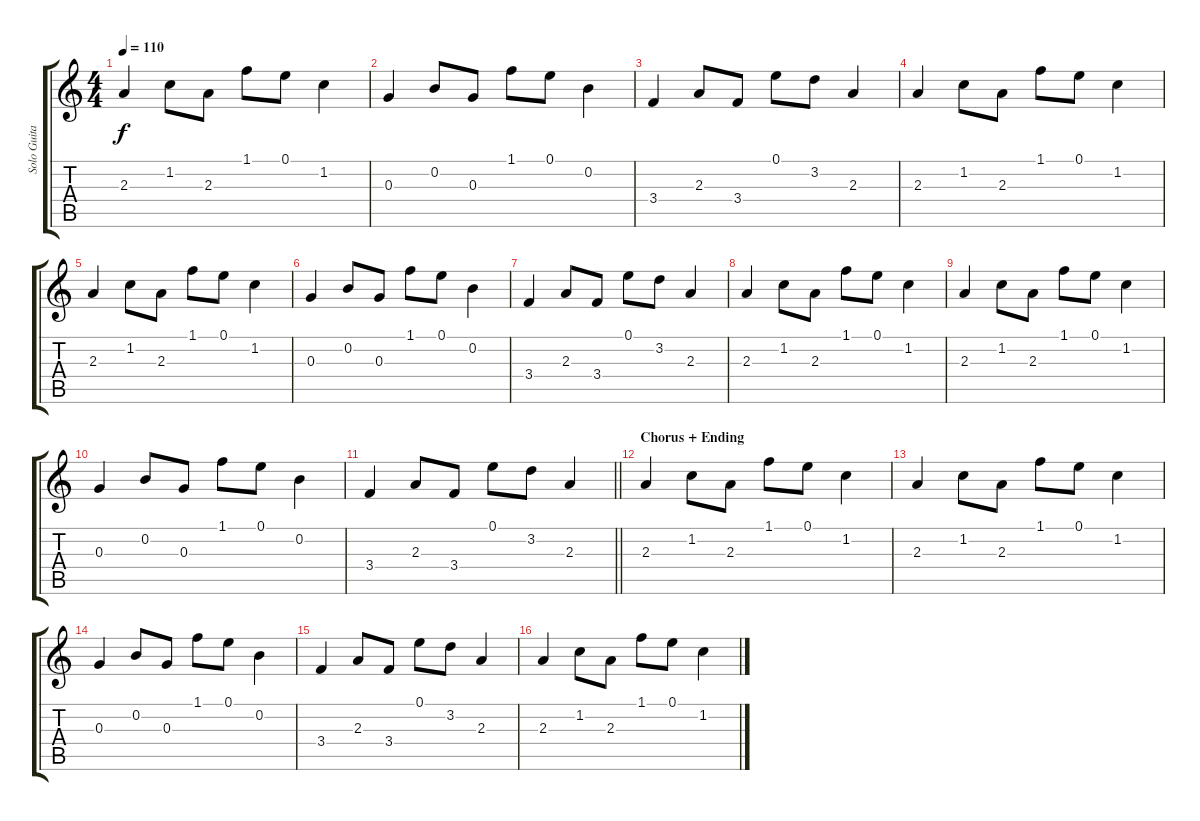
\track ("Solo Guitar" "Solo Guita") {instrument electricguitarclean}
\staff {score tabs}
\tuning (E4 B3 G3 D3 A2 E2) {hide}
\ts (4 4)
\tempo 110
\clef g2
\ks c
2.3.4{dy f} 1.2.8 2.3.8 1.1.8 0.1.8 1.2.4 |
0.3.4 0.2.8 0.3.8 1.1.8 0.1.8 0.2.4 |
3.4.4 2.3.8 3.4.8 0.1.8 3.2.8 2.3.4 |
2.3.4 1.2.8 2.3.8 1.1.8 0.1.8 1.2.4 |
2.3.4 1.2.8 2.3.8 1.1.8 0.1.8 1.2.4 |
0.3.4 0.2.8 0.3.8 1.1.8 0.1.8 0.2.4 |
3.4.4 2.3.8 3.4.8 0.1.8 3.2.8 2.3.4 |
2.3.4 1.2.8 2.3.8 1.1.8 0.1.8 1.2.4 |
2.3.4 1.2.8 2.3.8 1.1.8 0.1.8 1.2.4 |
0.3.4 0.2.8 0.3.8 1.1.8 0.1.8 0.2.4 |
\barLineRight lightlight
3.4.4 2.3.8 3.4.8 0.1.8 3.2.8 2.3.4 |
\section ("" "Chorus + Ending")
2.3.4 1.2.8 2.3.8 1.1.8 0.1.8 1.2.4 |
2.3.4 1.2.8 2.3.8 1.1.8 0.1.8 1.2.4 |
0.3.4 0.2.8 0.3.8 1.1.8 0.1.8 0.2.4 |
3.4.4 2.3.8 3.4.8 0.1.8 3.2.8 2.3.4 |
2.3.4 1.2.8 2.3.8 1.1.8 0.1.8 1.2.4
